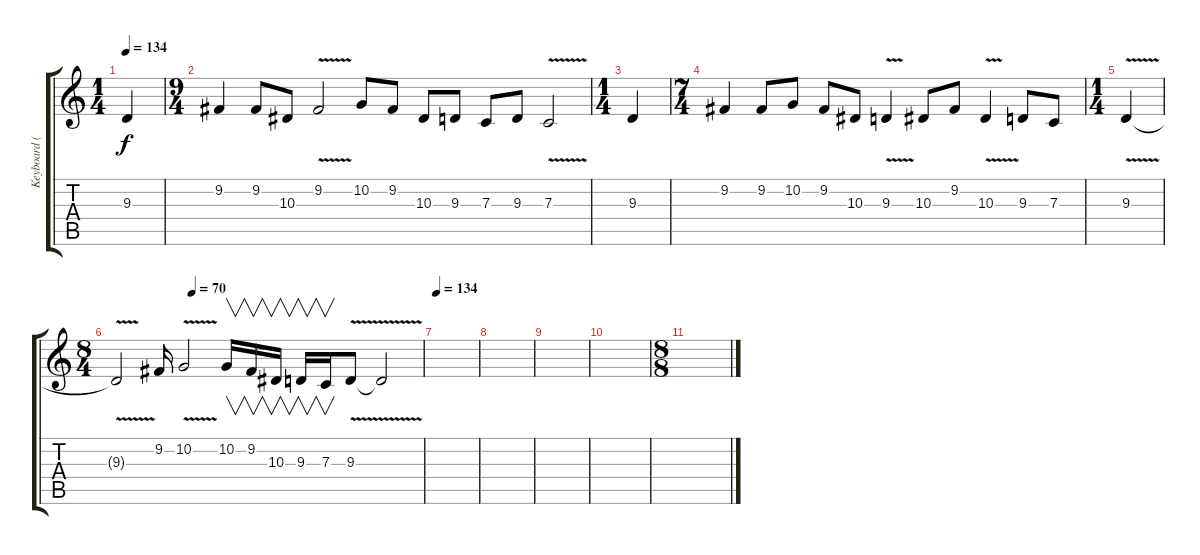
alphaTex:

\track ("Keyboard (Ney sounds more real with Keyo" "Keyboard (") {instrument stringensemble1}
\staff {score tabs}
\tuning (D4 A3 F3 C3 G2 D2) {hide}
\ts (1 4)
\tempo 134
\clef g2
\ks c
9.3.4{dy f} |
\ts (9 4)
9.2.4 9.2.8 10.3.8 9.2{v}.2 10.2.8 9.2.8 10.3.8 9.3.8 7.3.8 9.3.8 7.3{v}.2 |
\ts (1 4)
9.3.4 |
\ts (7 4)
9.2.4 9.2.8 10.2.8 9.2.8 10.3.8 9.3{v}.4 10.3.8 9.2.8 10.3{v}.4 9.3.8 7.3.8 |
\ts (1 4)
9.3{v}.4{volume 10} |
\ts (8 4)
\tempo (70 0.25)
9.3{t}.2 9.2.16 10.2{v}.2 10.2.16{v} 9.2.16{v} 10.3.16{v} 9.3.16{v} 7.3.16{v} 9.3{v}.8 9.3{t}.2 |
\tempo 134
|
|
|
|
\ts (8 8)
